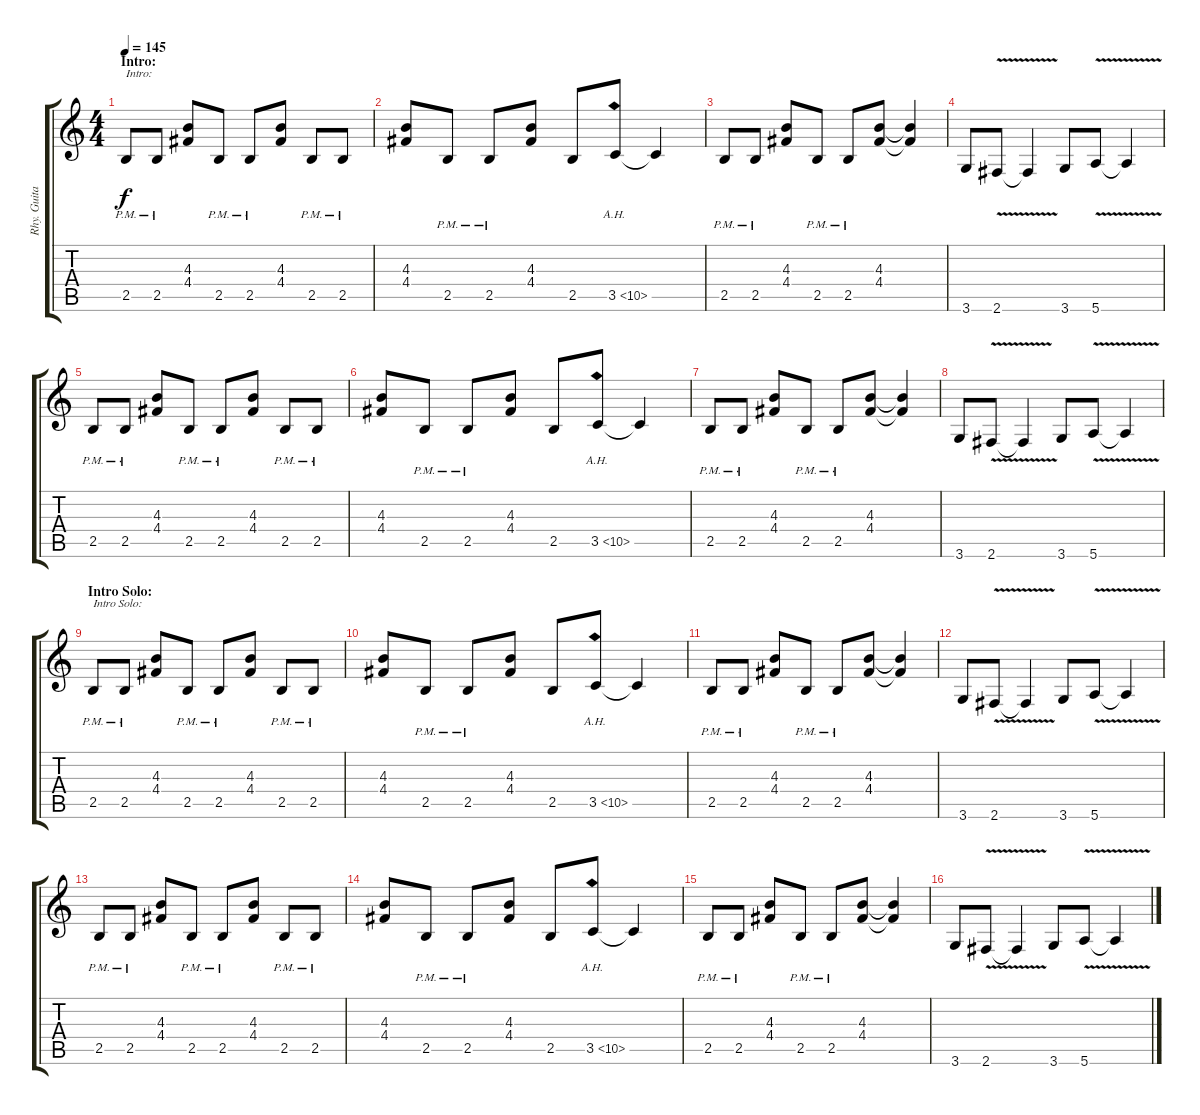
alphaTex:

\track ("Rhy. Guitar 1" "Rhy. Guita") {instrument distortionguitar}
\staff {score tabs}
\tuning (E4 B3 G3 D3 A2 E2) {hide}
\ts (4 4)
\section ("" "Intro:")
\tempo 145
\clef g2
\ks c
2.5{pm}.8{txt "Intro:" dy f instrument distortionguitar} 2.5{pm}.8 (4.3 4.4).8 2.5{pm}.8 2.5{pm}.8 (4.3 4.4).8 2.5{pm}.8 2.5{pm}.8 |
(4.3 4.4).8 2.5{pm}.8 2.5{pm}.8 (4.3 4.4).8 2.5.8 3.5{ah 7}.8 3.5{t}.4 |
2.5{pm}.8 2.5{pm}.8 (4.3 4.4).8 2.5{pm}.8 2.5{pm}.8 (4.3 4.4).8 (4.3{t} 4.4{t}).4 |
3.6.8 2.6{v}.8 2.6{t}.4 3.6.8 5.6{v}.8 5.6{t}.4 |
2.5{pm}.8 2.5{pm}.8 (4.3 4.4).8 2.5{pm}.8 2.5{pm}.8 (4.3 4.4).8 2.5{pm}.8 2.5{pm}.8 |
(4.3 4.4).8 2.5{pm}.8 2.5{pm}.8 (4.3 4.4).8 2.5.8 3.5{ah 7}.8 3.5{t}.4 |
2.5{pm}.8 2.5{pm}.8 (4.3 4.4).8 2.5{pm}.8 2.5{pm}.8 (4.3 4.4).8 (4.3{t} 4.4{t}).4 |
3.6.8 2.6{v}.8 2.6{t}.4 3.6.8 5.6{v}.8 5.6{t}.4 |
\section ("" "Intro Solo:")
2.5{pm}.8{txt "Intro Solo:"} 2.5{pm}.8 (4.3 4.4).8 2.5{pm}.8 2.5{pm}.8 (4.3 4.4).8 2.5{pm}.8 2.5{pm}.8 |
(4.3 4.4).8 2.5{pm}.8 2.5{pm}.8 (4.3 4.4).8 2.5.8 3.5{ah 7}.8 3.5{t}.4 |
2.5{pm}.8 2.5{pm}.8 (4.3 4.4).8 2.5{pm}.8 2.5{pm}.8 (4.3 4.4).8 (4.3{t} 4.4{t}).4 |
3.6.8 2.6{v}.8 2.6{t}.4 3.6.8 5.6{v}.8 5.6{t}.4 |
2.5{pm}.8 2.5{pm}.8 (4.3 4.4).8 2.5{pm}.8 2.5{pm}.8 (4.3 4.4).8 2.5{pm}.8 2.5{pm}.8 |
(4.3 4.4).8 2.5{pm}.8 2.5{pm}.8 (4.3 4.4).8 2.5.8 3.5{ah 7}.8 3.5{t}.4 |
2.5{pm}.8 2.5{pm}.8 (4.3 4.4).8 2.5{pm}.8 2.5{pm}.8 (4.3 4.4).8 (4.3{t} 4.4{t}).4 |
3.6.8 2.6{v}.8 2.6{t}.4 3.6.8 5.6{v}.8 5.6{t}.4
